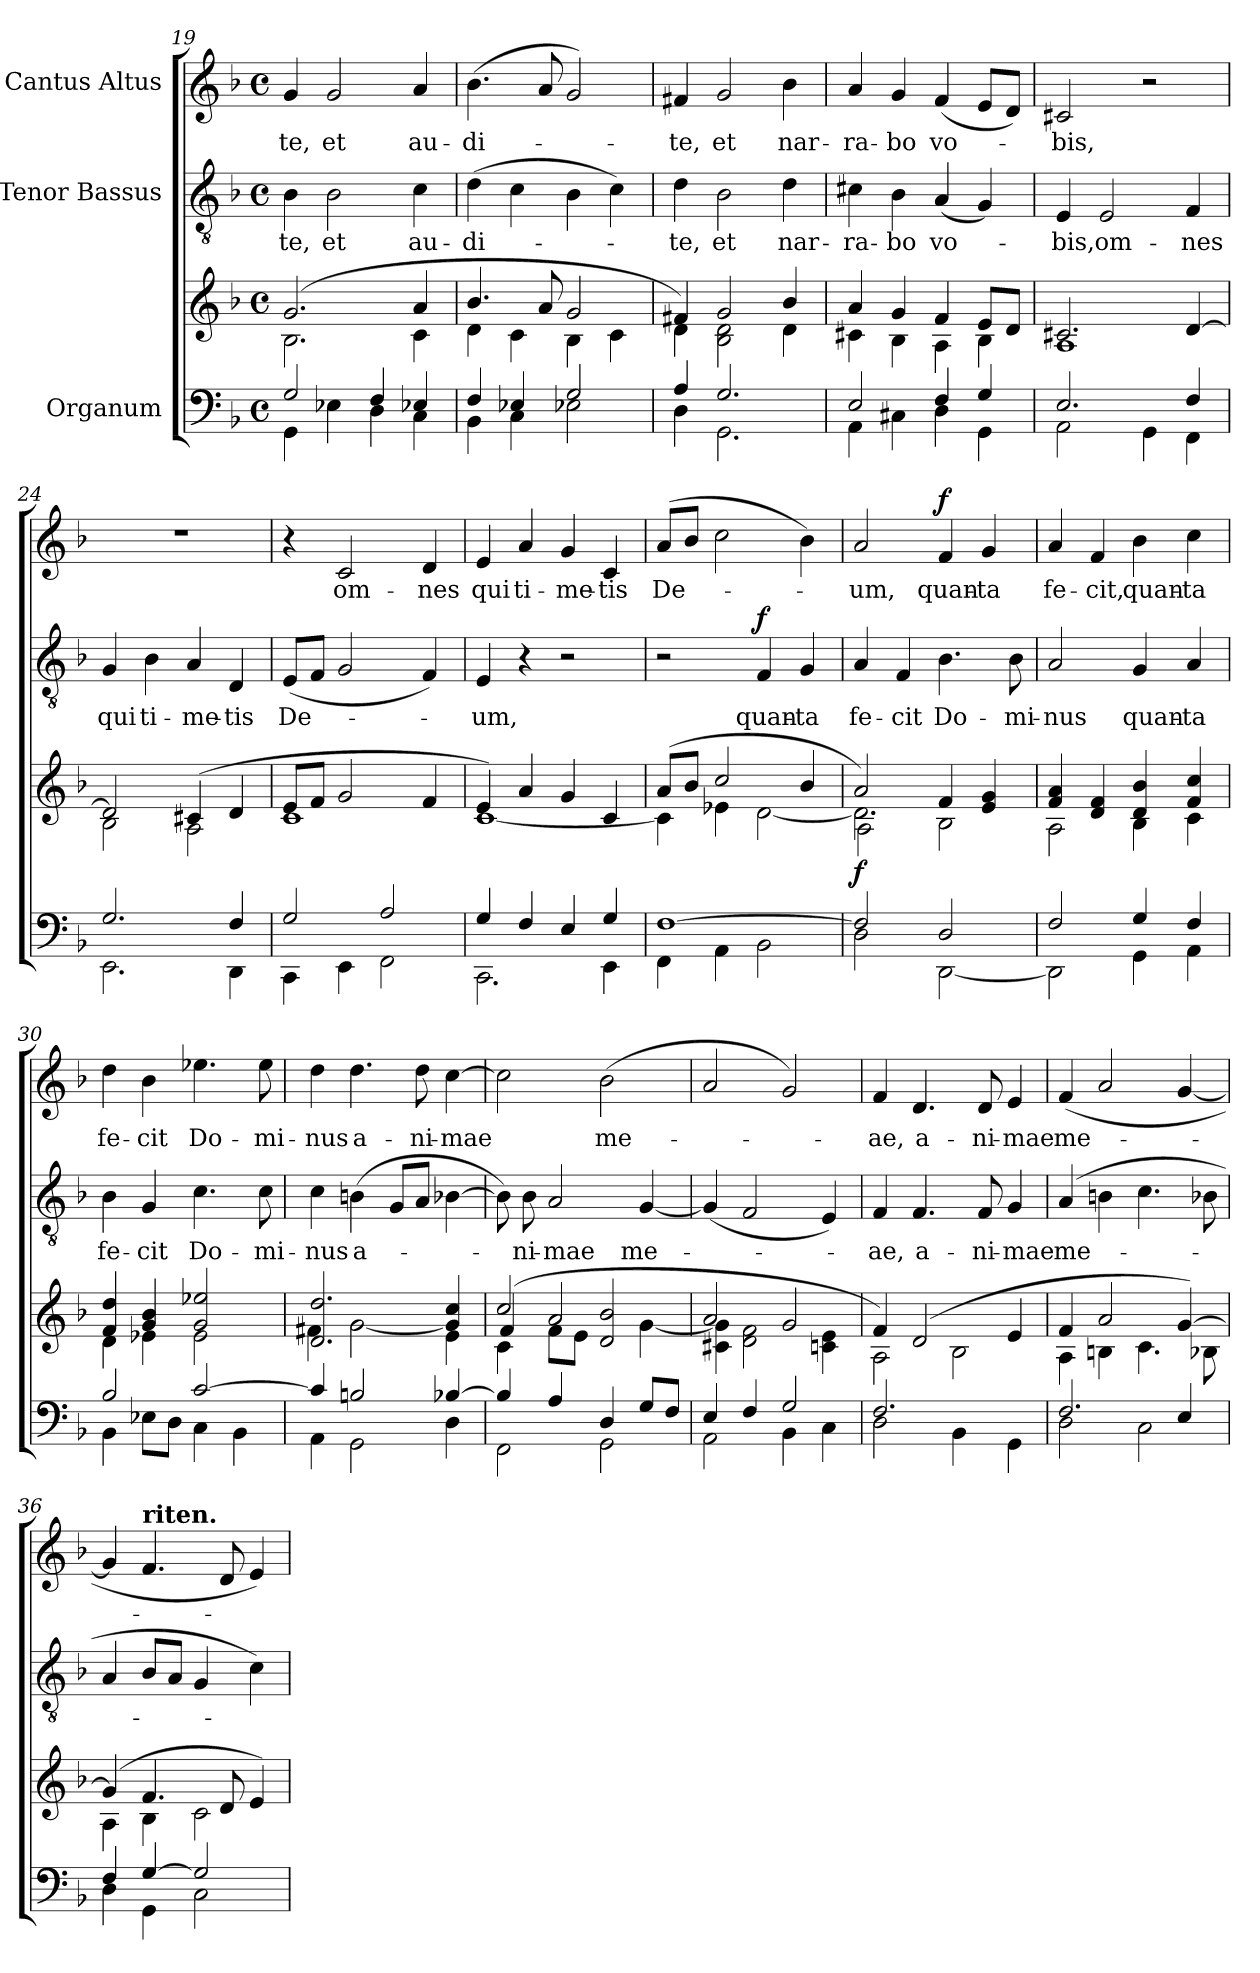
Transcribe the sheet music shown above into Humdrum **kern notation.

**kern	**kern	**dynam	**kern	**text	**dynam	**kern	**text	**dynam
*part3	*part3	*part3	*part2	*part2	*part2	*part1	*part1	*part1
*staff4	*staff3	*staff3/4	*staff2	*staff2	*staff2	*staff1	*staff1	*staff1
*I"Organum	*	*	*I"Tenor Bassus	*	*	*I"Cantus Altus	*	*
!!LO:LB:g=z
*clefF4	*clefG2	*	*clefGv2	*	*	*clefG2	*	*
*k[b-]	*k[b-]	*	*k[b-]	*	*	*k[b-]	*	*
*M4/4	*M4/4	*	*M4/4	*	*	*M4/4	*	*
*met(c)	*met(c)	*	*met(c)	*	*	*met(c)	*	*
=19	=19	=19	=19	=19	=19	=19	=19	=19
*^	*^	*	*	*	*	*	*	*
!	!	!	!	!	!	!LO:LY:b	!	!	!LO:LY:b	!
2G/	4GG\	(2.g/	2.B-\	.	4B-\	-te,	.	4g/	-te,	.
!	!	!	!	!	!	!LO:LY:b	!	!	!LO:LY:b	!
.	4E-X\	.	.	.	2B-\	et	.	2g/	et	.
4F/	4D\	.	.	.	.	.	.	.	.	.
!	!	!	!	!	!	!LO:LY:b	!	!	!LO:LY:b	!
4E-X/	4C\	4a/	4c\	.	4c\	au-	.	4a/	au-	.
=20	=20	=20	=20	=20	=20	=20	=20	=20	=20	=20
!	!	!	!	!	!	!LO:LY:b	!	!	!LO:LY:b	!
4F/	4BB-\	4.b-/	4d\	.	(4d\	-di-	.	(4.b-\	-di-	.
4E-X/	4C\	.	4c\	.	4c\	.	.	.	.	.
.	.	8a/	.	.	.	.	.	8a/	.	.
2G/	2E-X\	2g/	4B-\	.	4B-\	.	.	2g/)	.	.
.	.	.	4c\	.	4c\)	.	.	.	.	.
=21	=21	=21	=21	=21	=21	=21	=21	=21	=21	=21
!	!	!	!	!	!	!LO:LY:b	!	!	!LO:LY:b	!
4A/	4D\	4f#X/)	4d\	.	4d\	-te,	.	4f#X/	-te,	.
!	!	!	!	!	!	!LO:LY:b	!	!	!LO:LY:b	!
2.G/	2.GG\	2g/	2B-\ 2d\	.	2B-\	et	.	2g/	et	.
!	!	!	!	!	!	!LO:LY:b	!	!	!LO:LY:b	!
.	.	4b-/	4d\	.	4d\	nar-	.	4b-\	nar-	.
=22	=22	=22	=22	=22	=22	=22	=22	=22	=22	=22
!	!	!	!	!	!	!LO:LY:b	!	!	!LO:LY:b	!
2E/	4AA\	4a/	4c#X\	.	4c#X\	-ra-	.	4a/	-ra-	.
!	!	!	!	!	!	!LO:LY:b	!	!	!LO:LY:b	!
.	4C#X\	4g/	4B-\	.	4B-\	-bo	.	4g/	-bo	.
!	!	!	!	!	!	!LO:LY:b	!	!	!LO:LY:b	!
4F/	4D\	4f/	4A\	.	(4A/	vo-	.	(4f/	vo-	.
4G/	4GG\	8e/L	4B-\	.	4G/)	.	.	8e/L	.	.
.	.	8d/J	.	.	.	.	.	8d/J)	.	.
=23	=23	=23	=23	=23	=23	=23	=23	=23	=23	=23
!	!	!	!	!	!	!LO:LY:b	!	!	!LO:LY:b	!
2.E/	2AA\	2.c#X/	1A	.	4E/	-bis,	.	2c#X/	-bis,	.
!	!	!	!	!	!	!LO:LY:b	!	!	!	!
.	.	.	.	.	2E/	om-	.	.	.	.
.	4GG\	.	.	.	.	.	.	2r	.	.
!	!	!	!	!	!	!LO:LY:b	!	!	!	!
4F/	4FF\	[4d/	.	.	4F/	-nes	.	.	.	.
!!LO:PB:g=z
=24	=24	=24	=24	=24	=24	=24	=24	=24	=24	=24
!	!	!	!	!	!	!LO:LY:b	!	!	!	!
2.G/	2.EE\	2d/]	2B-\	.	4G/	qui	.	1r	.	.
!	!	!	!	!	!	!LO:LY:b	!	!	!	!
.	.	.	.	.	4B-\	ti-	.	.	.	.
!	!	!	!	!	!	!LO:LY:b	!	!	!	!
.	.	(4c#X/	2A\	.	4A/	-me-	.	.	.	.
!	!	!	!	!	!	!LO:LY:b	!	!	!	!
4F/	4DD\	4d/	.	.	4D/	-tis	.	.	.	.
=25	=25	=25	=25	=25	=25	=25	=25	=25	=25	=25
!	!	!	!	!	!	!LO:LY:b	!	!	!	!
2G/	4CC\	8e/L	1c	.	(8E/L	De-	.	4r	.	.
.	.	8f/J	.	.	8F/J	.	.	.	.	.
!	!	!	!	!	!	!	!	!	!LO:LY:b	!
.	4EE\	2g/	.	.	2G/	.	.	2c/	om-	.
2A/	2FF\	.	.	.	.	.	.	.	.	.
!	!	!	!	!	!	!	!	!	!LO:LY:b	!
.	.	4f/	.	.	4F/)	.	.	4d/	-nes	.
=26	=26	=26	=26	=26	=26	=26	=26	=26	=26	=26
!	!	!	!	!	!	!LO:LY:b	!	!	!LO:LY:b	!
4G/	2.CC\	4e/)	[1c	.	4E/	-um,	.	4e/	qui	.
!	!	!	!	!	!	!	!	!	!LO:LY:b	!
4F/	.	4a/	.	.	4r	.	.	4a/	ti-	.
!	!	!	!	!	!	!	!	!	!LO:LY:b	!
4E/	.	4g/	.	.	2r	.	.	4g/	-me-	.
!	!	!	!	!	!	!	!	!	!LO:LY:b	!
4G/	4EE\	4c/	.	.	.	.	.	4c/	-tis	.
=27	=27	=27	=27	=27	=27	=27	=27	=27	=27	=27
!	!	!	!	!	!	!	!	!	!LO:LY:b	!
[1F	4FF\	(8a/L	4c\]	.	2r	.	.	(8a/L	De-	.
.	.	8b-/J	.	.	.	.	.	8b-/J	.	.
.	4AA\	2cc/	4e-X\	.	.	.	.	2cc\	.	.
!	!	!	!	!	!	!LO:LY:b	!LO:DY:a	!	!	!
.	2BB-\	.	[2d\	.	4F/	quan-	f	.	.	.
!	!	!	!	!	!	!LO:LY:b	!	!	!	!
.	.	4b-/	.	.	4G/	-ta	.	4b-\)	.	.
=28	=28	=28	=28	=28	=28	=28	=28	=28	=28	=28
*	*	*	*^	*	*	*	*	*	*	*
!	!	!	!	!	!LO:DY:a=2	!	!LO:LY:b	!	!	!LO:LY:b	!
2F/]	2D\	2a/)	2.d\]	2A\	f	4A/	fe-	.	2a/	-um,	.
!	!	!	!	!	!	!	!LO:LY:b	!	!	!	!
.	.	.	.	.	.	4F/	-cit	.	.	.	.
!	!	!	!	!	!	!	!LO:LY:b	!	!	!LO:LY:b	!LO:DY:a
2D/	[2DD\	4f/	.	2B-\	.	4.B-\	Do-	.	4f/	quan-	f
!	!	!	!	!	!	!	!	!	!	!LO:LY:b	!
.	.	4e/ 4g/	4ryy	.	.	.	.	.	4g/	-ta	.
!	!	!	!	!	!	!	!LO:LY:b	!	!	!	!
.	.	.	.	.	.	8B-\	-mi-	.	.	.	.
*	*	*	*v	*v	*	*	*	*	*	*	*
!!LO:LB:g=z
=29	=29	=29	=29	=29	=29	=29	=29	=29	=29	=29
!	!	!	!	!	!	!LO:LY:b	!	!	!LO:LY:b	!
2F/	2DD\]	4f/ 4a/	2A\	.	2A/	-nus	.	4a/	fe-	.
!	!	!	!	!	!	!	!	!	!LO:LY:b	!
.	.	4d/ 4f/	.	.	.	.	.	4f/	-cit,	.
!	!	!	!	!	!	!LO:LY:b	!	!	!LO:LY:b	!
4G/	4GG\	4d/ 4b-/	4B-\	.	4G/	quan-	.	4b-\	quan-	.
!	!	!	!	!	!	!LO:LY:b	!	!	!LO:LY:b	!
4F/	4AA\	4f/ 4cc/	4c\	.	4A/	-ta	.	4cc\	-ta	.
=30	=30	=30	=30	=30	=30	=30	=30	=30	=30	=30
!	!	!	!	!	!	!LO:LY:b	!	!	!LO:LY:b	!
2B-/	4BB-\	4f/ 4dd/	4d\	.	4B-\	fe-	.	4dd\	fe-	.
!	!	!	!	!	!	!LO:LY:b	!	!	!LO:LY:b	!
.	8E-X\L	4g/ 4b-/	4e-X\	.	4G/	-cit	.	4b-\	-cit	.
.	8D\J	.	.	.	.	.	.	.	.	.
!	!	!	!	!	!	!LO:LY:b	!	!	!LO:LY:b	!
[2c/	4C\	2g/ 2ee-X/	2e-\	.	4.c\	Do-	.	4.ee-X\	Do-	.
.	4BB-\	.	.	.	.	.	.	.	.	.
!	!	!	!	!	!	!LO:LY:b	!	!	!LO:LY:b	!
.	.	.	.	.	8c\	-mi-	.	8ee-\	-mi-	.
=31	=31	=31	=31	=31	=31	=31	=31	=31	=31	=31
!	!	!	!	!	!	!LO:LY:b	!	!	!LO:LY:b	!
4c/]	4AA\	2.d/ 2.dd/	4f#X\	.	4c\	-nus	.	4dd\	-nus	.
!	!	!	!	!	!	!LO:LY:b	!	!	!LO:LY:b	!
2Bn/	2GG\	.	[2g\	.	(4Bn\	a-	.	4.dd\	a-	.
.	.	.	.	.	8G/L	.	.	.	.	.
!	!	!	!	!	!	!	!	!	!LO:LY:b	!
.	.	.	.	.	8A/J	.	.	8dd\	-ni-	.
!	!	!	!	!	!	!	!	!	!LO:LY:b	!
[4B-X/	4D\	4g/] 4cc/	4e\	.	[4B-X\	.	.	[4cc\	-mae	.
=32	=32	=32	=32	=32	=32	=32	=32	=32	=32	=32
*	*	*	*^	*	*	*	*	*	*	*
4B-/]	2FF\	(2cc/	4c\	4f/	.	8B-\])	.	.	2cc\]	.	.
!	!	!	!	!	!	!	!LO:LY:b	!	!	!	!
.	.	.	.	.	.	8B-\	-ni-	.	.	.	.
!	!	!	!	!	!	!	!LO:LY:b	!	!	!	!
4A/	.	.	8f\L	2a/	.	2A/	-mae	.	.	.	.
.	.	.	8e\J	.	.	.	.	.	.	.	.
!	!	!	!	!	!	!	!	!	!	!LO:LY:b	!
4D/	2GG\	2d/ 2b-/	4rcyy	.	.	.	.	.	(2b-\	me-	.
!	!	!	!	!	!	!	!LO:LY:b	!	!	!	!
8G/L	.	.	[4g\	4ryy	.	[4G/	me-	.	.	.	.
8F/J	.	.	.	.	.	.	.	.	.	.	.
*	*	*	*v	*v	*	*	*	*	*	*	*
!!LO:LB:g=z
=33	=33	=33	=33	=33	=33	=33	=33	=33	=33	=33
4E/	2AA\	2a/	4c#X\ 4g\]	.	(4G/]	.	.	2a/	.	.
4F/	.	.	2d\ 2f\	.	2F/	.	.	.	.	.
2G/	4BB-\	2g/	.	.	.	.	.	2g/)	.	.
.	4C\	.	4cn\ 4e\	.	4E/)	.	.	.	.	.
=34	=34	=34	=34	=34	=34	=34	=34	=34	=34	=34
!	!	!	!	!	!	!LO:LY:b	!	!	!LO:LY:b	!
2.F/	2D\	4f/)	2A\	.	4F/	-ae,	.	4f/	-ae,	.
!	!	!	!	!	!	!LO:LY:b	!	!	!LO:LY:b	!
.	.	(2d/	.	.	4.F/	a-	.	4.d/	a-	.
.	4BB-\	.	2B-\	.	.	.	.	.	.	.
!	!	!	!	!	!	!LO:LY:b	!	!	!LO:LY:b	!
.	.	.	.	.	8F/	-ni-	.	8d/	-ni-	.
!	!	!	!	!	!	!LO:LY:b	!	!	!LO:LY:b	!
4ryy	4GG\	4e/	.	.	4G/	-mae	.	4e/	-mae	.
=35	=35	=35	=35	=35	=35	=35	=35	=35	=35	=35
!	!	!	!	!	!	!LO:LY:b	!	!	!LO:LY:b	!
2.F/	2D\	4f/	4A\	.	(4A/	me-	.	(4f/	me-	.
.	.	2a/	4Bn\	.	4Bn\	.	.	2a/	.	.
.	2C\	.	4.c\	.	4.c\	.	.	.	.	.
4E/	.	[4g/)	.	.	.	.	.	[4g/	.	.
.	.	.	8B-X\	.	8B-X\	.	.	.	.	.
=36	=36	=36	=36	=36	=36	=36	=36	=36	=36	=36
4F/	4D\	(4g/]	4A\	.	4A/	.	.	4g/]	.	.
!	!	!	!	!	!	!	!	!LO:TX:a:B:t=riten.	!	!
[4G/	4GG\	4.f/	4B-\	.	8B-/L	.	.	4.f/	.	.
.	.	.	.	.	8A/J	.	.	.	.	.
2G/]	2C\	.	2c\	.	4G/	.	.	.	.	.
.	.	8d/	.	.	.	.	.	8d/	.	.
.	.	4e/)	.	.	4c\)	.	.	4e/)	.	.
*v	*v	*	*	*	*	*	*	*	*	*
*	*v	*v	*	*	*	*	*	*	*
=	=	=	=	=	=	=	=	=
*-	*-	*-	*-	*-	*-	*-	*-	*-
